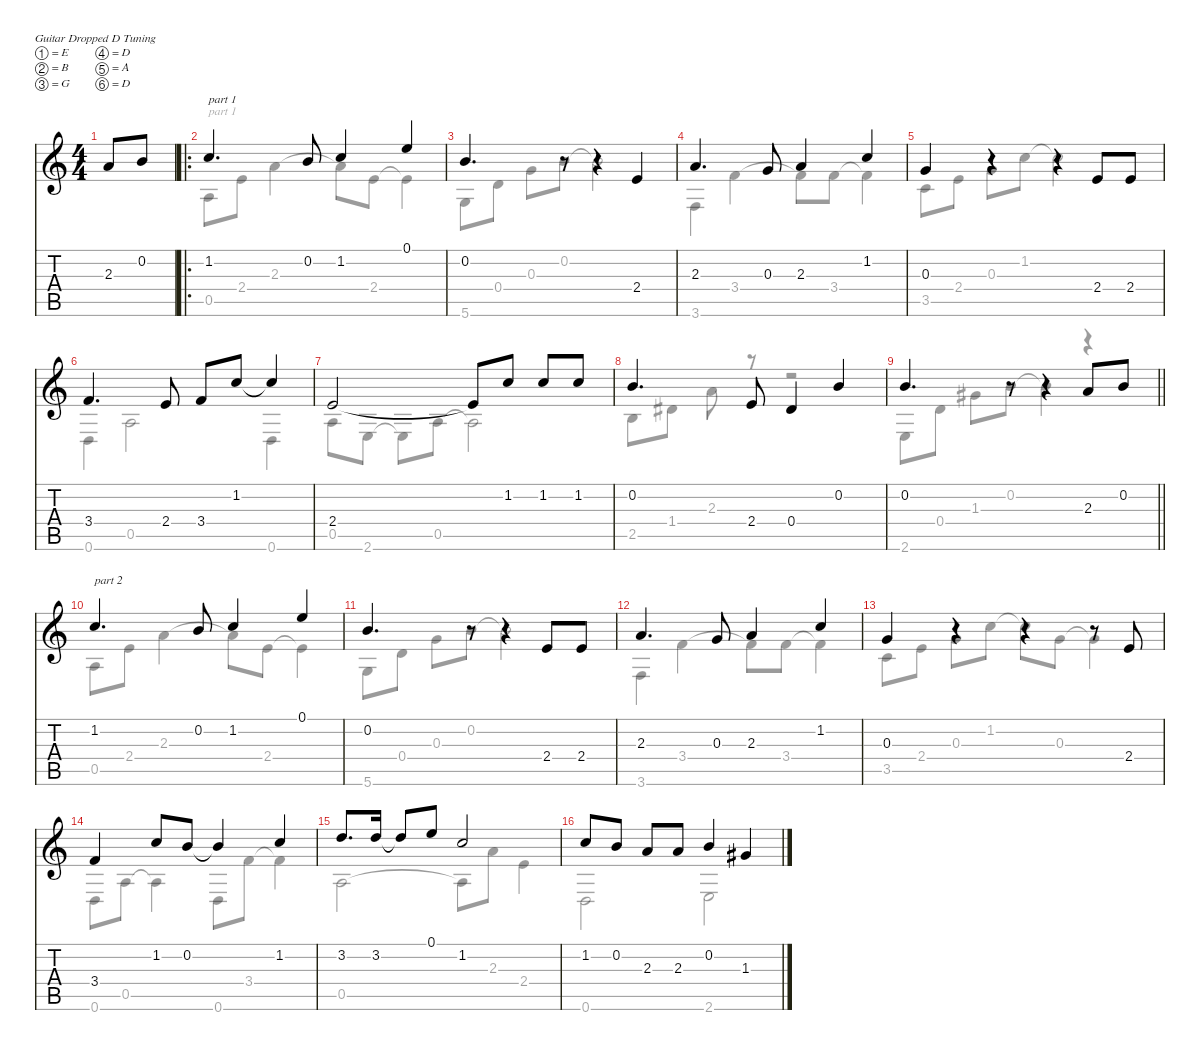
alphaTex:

\defaultSystemsLayout 4
\hideDynamics
\bracketExtendMode nobrackets
\singleTrackTrackNamePolicy hidden
\multiTrackTrackNamePolicy hidden
\firstSystemTrackNameMode fullname
\firstSystemTrackNameOrientation horizontal
\otherSystemsTrackNameOrientation horizontal
\track ("Nylon Guitar" "Nylon Guit") {instrument acousticguitarnylon}
\staff {score tabs}
\tuning (E4 B3 G3 D3 A2 D2)
\voice
\ts (4 4)
\ac
\tempo (110 hide)
\clef g2
\scale
0.16838
\ks c
2.3.8{dy mf instrument acousticguitarnylon} 0.2.8 |
\ro
\ks aminor
1.2.4{d txt "part 1"} 0.2.8 1.2.4 0.1.4 |
0.2.4{d} r.8 r.4 2.4.4 |
2.3.4{d} 0.3.8 2.3.4 1.2.4 |
0.3.4 r.4 r.4 2.4.8 2.4.8 |
3.4.4{d} 2.4.8 3.4.8 1.2.8 1.2{t}.4 |
2.4.2 2.4{t}.8 1.2.8 1.2.8 1.2.8 |
0.2.4{d} 2.4.8 0.4.4 0.2.4 |
\barLineRight lightlight
0.2.4{d} r.8 r.4 2.3.8 0.2.8 |
1.2.4{d txt "part 2"} 0.2.8 1.2.4 0.1.4 |
0.2.4{d} r.8 r.4 2.4.8 2.4.8 |
2.3.4{d} 0.3.8 2.3.4 1.2.4 |
0.3.4 r.4 r.4 r.8 2.4.8 |
3.4.4 1.2.8 0.2.8 0.2{t}.4 1.2.4 |
3.2.8{d} 3.2.16 3.2{t}.8 0.1.8 1.2.2 |
1.2.8 0.2.8 2.3.8 2.3.8 0.2.4 1.3.4
\voice
\clef g2
\ottava regular
\simile none
\scale
0.16838
\ks c
|
\ks aminor
0.5.8{txt "part 1"} 2.4.8 2.3.4 2.3{t}.8 2.4.8 2.4{t}.4 |
5.6.8 0.4.8 0.3.8 0.2.8 0.2{t}.2 |
3.6.4 3.4.4 3.4{t}.8 3.4.8 3.4{t}.4 |
3.5.8 2.4.8 0.3.8 1.2.8 1.2{t}.2 |
0.6.4 0.5.2 0.6.4 |
0.5.8 2.6.8 2.6{t}.8 0.5.8 0.5{t}.2 |
2.5.8 1.4.8 2.3.8 r.8 r.2 |
\barLineRight lightlight
2.6.8 0.4.8 1.3.8 0.2.8 0.2{t}.4 r.4 |
0.5.8 2.4.8 2.3.4 2.3{t}.8 2.4.8 2.4{t}.4 |
5.6.8 0.4.8 0.3.8 0.2.8 0.2{t}.2 |
3.6.4 3.4.4 3.4{t}.8 3.4.8 3.4{t}.4 |
3.5.8 2.4.8 0.3.8 1.2.8 1.2{t}.8 0.3.8 0.3{t}.4 |
0.6.8 0.5.8 0.5{t}.4 0.6.8 3.4.8 3.4{t}.4 |
0.5.2 0.5{t}.8 2.3.8 2.4.4 |
0.6.2 2.6.2
